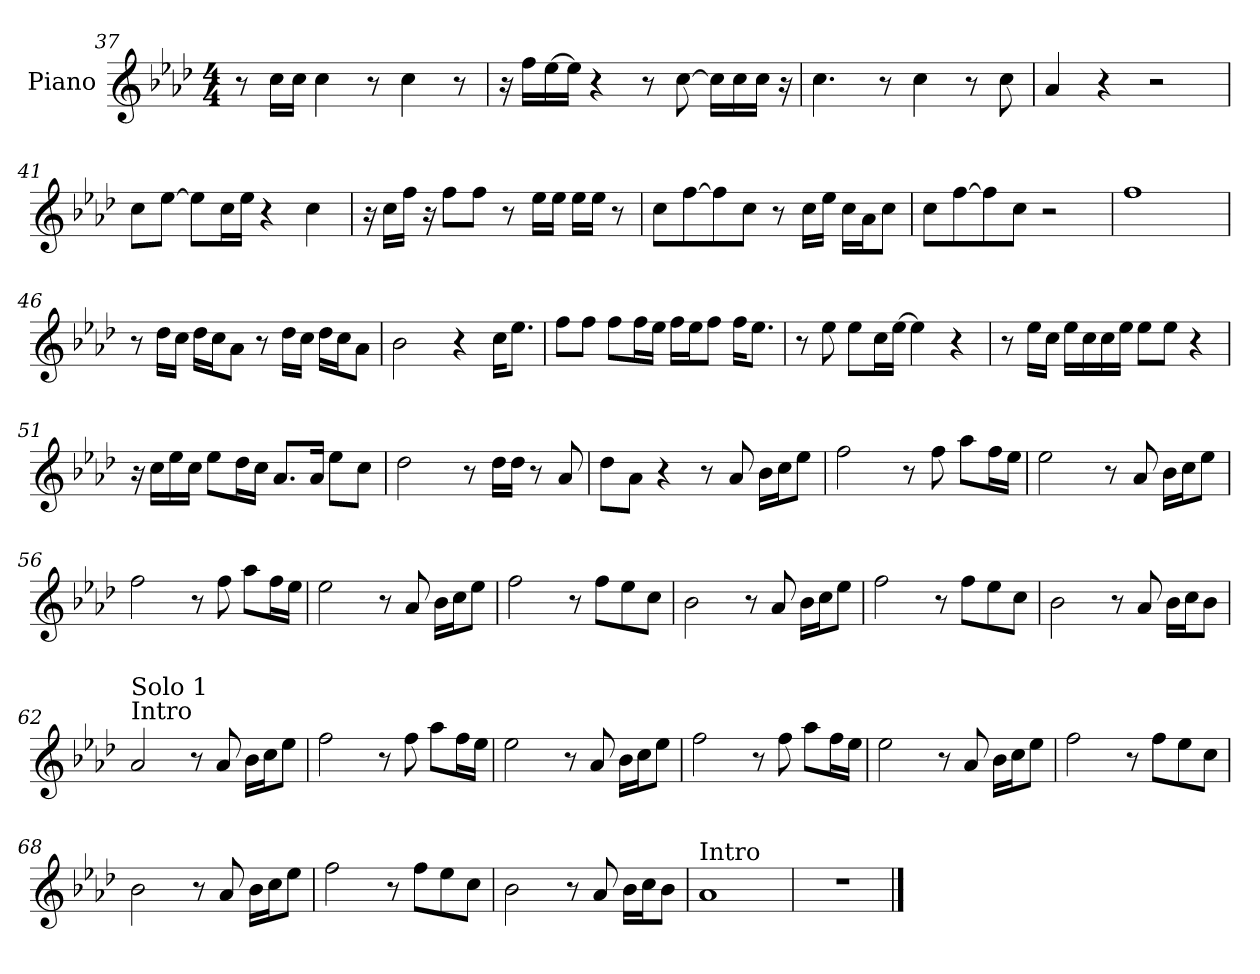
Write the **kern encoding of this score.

**kern
*part1
*staff1
*I"Piano
*I'Pno.
*clefG2
*k[b-e-a-d-]
*M4/4
=37
8r
16cc\LL
16cc\JJ
4cc\
8r
4cc\
8r
=38
16r
16ff\LL
[16ee-\
16ee-\JJ]
4r
8r
[8cc\
16cc\LL]
16cc\
16cc\JJ
16r
!!LO:PB:g=z
=39
4.cc\
8r
4cc\
8r
8cc\
=40
4a-/
4r
2r
=41
8cc\L
[8ee-\J
8ee-\L]
16cc\L
16ee-\JJ
4r
4cc\
=42
16r
16cc\LL
16ff\JJ
16r
8ff\L
8ff\J
8r
16ee-\LL
16ee-\JJ
16ee-\LL
16ee-\JJ
8r
=43
8cc\L
[8ff\
8ff\]
8cc\J
8r
16cc\LL
16ee-\JJ
16cc\LL
16a-\J
8cc\J
=44
8cc\L
[8ff\
8ff\]
8cc\J
2r
!!LO:LB:g=z
=45
1ff
=46
8r
16dd-\LL
16cc\JJ
16dd-\LL
16cc\J
8a-\J
8r
16dd-\LL
16cc\JJ
16dd-\LL
16cc\J
8a-\J
=47
2b-\
4r
16cc\KL
8.ee-\J
=48
8ff\L
8ff\J
8ff\L
16ff\L
16ee-\JJ
16ff\LL
16ee-\J
8ff\J
16ff\KL
8.ee-\J
=49
8r
8ee-\
8ee-\L
16cc\L
[16ee-\JJ
4ee-\]
4r
!!LO:LB:g=z
=50
8r
16ee-\LL
16cc\JJ
16ee-\LL
16cc\
16cc\
16ee-\JJ
8ee-\L
8ee-\J
4r
=51
16r
16cc\LL
16ee-\
16cc\JJ
8ee-\L
16dd-\L
16cc\JJ
8.a-/L
16a-/Jk
8ee-\L
8cc\J
=52
2dd-\
8r
16dd-\LL
16dd-\JJ
8r
8a-/
=53
8dd-\L
8a-\J
4r
8r
8a-/
16b-\LL
16cc\J
8ee-\J
=54
2ff\
8r
8ff\
8aa-\L
16ff\L
16ee-\JJ
!!LO:LB:g=z
=55
2ee-\
8r
8a-/
16b-\LL
16cc\J
8ee-\J
=56
2ff\
8r
8ff\
8aa-\L
16ff\L
16ee-\JJ
=57
2ee-\
8r
8a-/
16b-\LL
16cc\J
8ee-\J
=58
2ff\
8r
8ff\L
8ee-\
8cc\J
=59
2b-\
8r
8a-/
16b-\LL
16cc\J
8ee-\J
=60
2ff\
8r
8ff\L
8ee-\
8cc\J
!!LO:LB:g=z
=61
2b-\
8r
8a-/
16b-\LL
16cc\J
8b-\J
=62
!LO:TX:a:t=Intro
!LO:TX:a:t=Solo 1
2a-/
8r
8a-/
16b-\LL
16cc\J
8ee-\J
=63
2ff\
8r
8ff\
8aa-\L
16ff\L
16ee-\JJ
=64
2ee-\
8r
8a-/
16b-\LL
16cc\J
8ee-\J
=65
2ff\
8r
8ff\
8aa-\L
16ff\L
16ee-\JJ
=66
2ee-\
8r
8a-/
16b-\LL
16cc\J
8ee-\J
!!LO:LB:g=z
=67
2ff\
8r
8ff\L
8ee-\
8cc\J
=68
2b-\
8r
8a-/
16b-\LL
16cc\J
8ee-\J
=69
2ff\
8r
8ff\L
8ee-\
8cc\J
=70
2b-\
8r
8a-/
16b-\LL
16cc\J
8b-\J
=71
!LO:TX:a:t=Intro
1a-
=72
1r
==
*-
